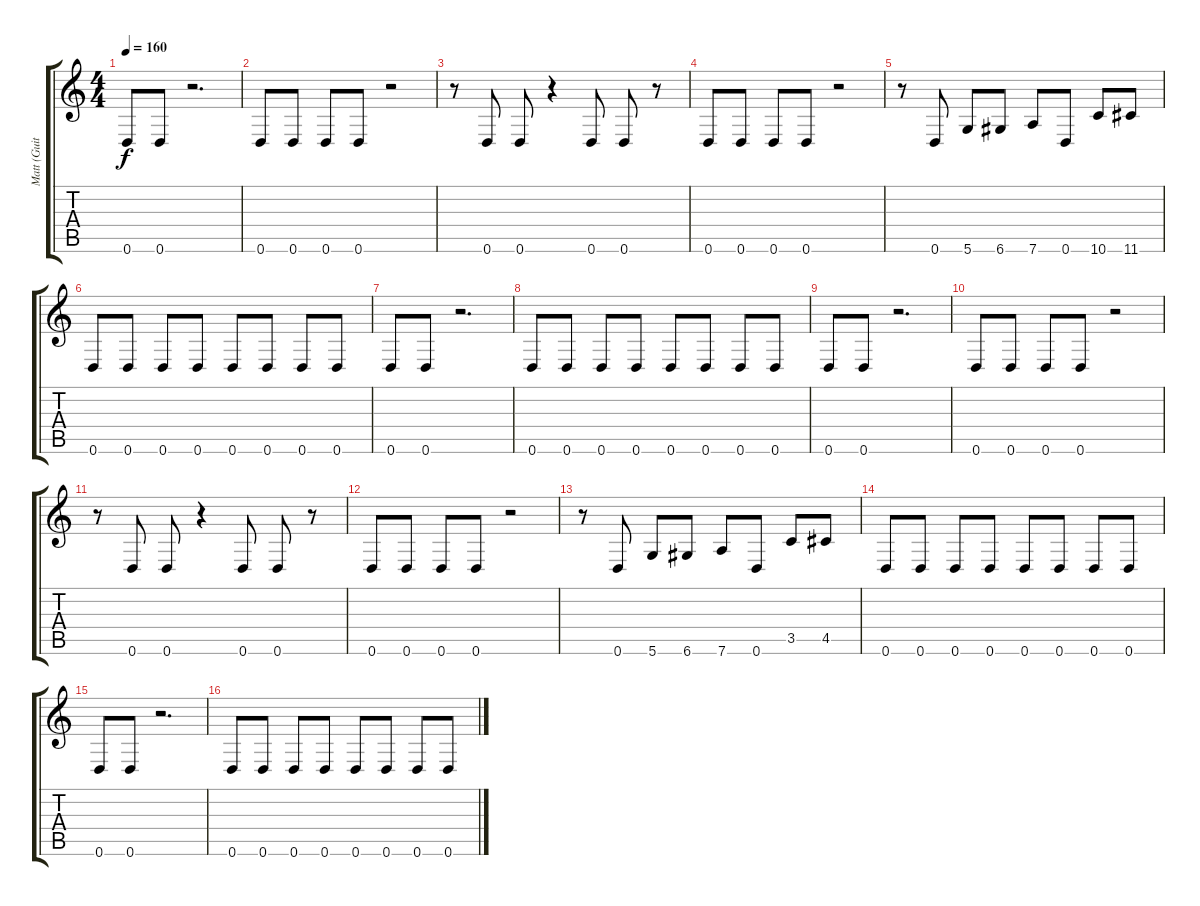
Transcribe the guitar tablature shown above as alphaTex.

\track ("Matt (Guitar)" "Matt (Guit") {instrument distortionguitar}
\staff {score tabs}
\tuning (E4 B3 G3 D3 A2 D2) {hide}
\ts (4 4)
\tempo 160
\clef g2
\ks c
0.6.8{dy f} 0.6.8 r.2{d} |
0.6.8 0.6.8 0.6.8 0.6.8 r.2 |
r.8 0.6.8 0.6.8 r.4 0.6.8 0.6.8 r.8 |
0.6.8 0.6.8 0.6.8 0.6.8 r.2 |
r.8 0.6.8 5.6.8 6.6.8 7.6.8 0.6.8 10.6.8 11.6.8 |
0.6.8 0.6.8 0.6.8 0.6.8 0.6.8 0.6.8 0.6.8 0.6.8 |
0.6.8 0.6.8 r.2{d} |
0.6.8 0.6.8 0.6.8 0.6.8 0.6.8 0.6.8 0.6.8 0.6.8 |
0.6.8 0.6.8 r.2{d} |
0.6.8 0.6.8 0.6.8 0.6.8 r.2 |
r.8 0.6.8 0.6.8 r.4 0.6.8 0.6.8 r.8 |
0.6.8 0.6.8 0.6.8 0.6.8 r.2 |
r.8 0.6.8 5.6.8 6.6.8 7.6.8 0.6.8 3.5.8 4.5.8 |
0.6.8 0.6.8 0.6.8 0.6.8 0.6.8 0.6.8 0.6.8 0.6.8 |
0.6.8 0.6.8 r.2{d} |
0.6.8 0.6.8 0.6.8 0.6.8 0.6.8 0.6.8 0.6.8 0.6.8
